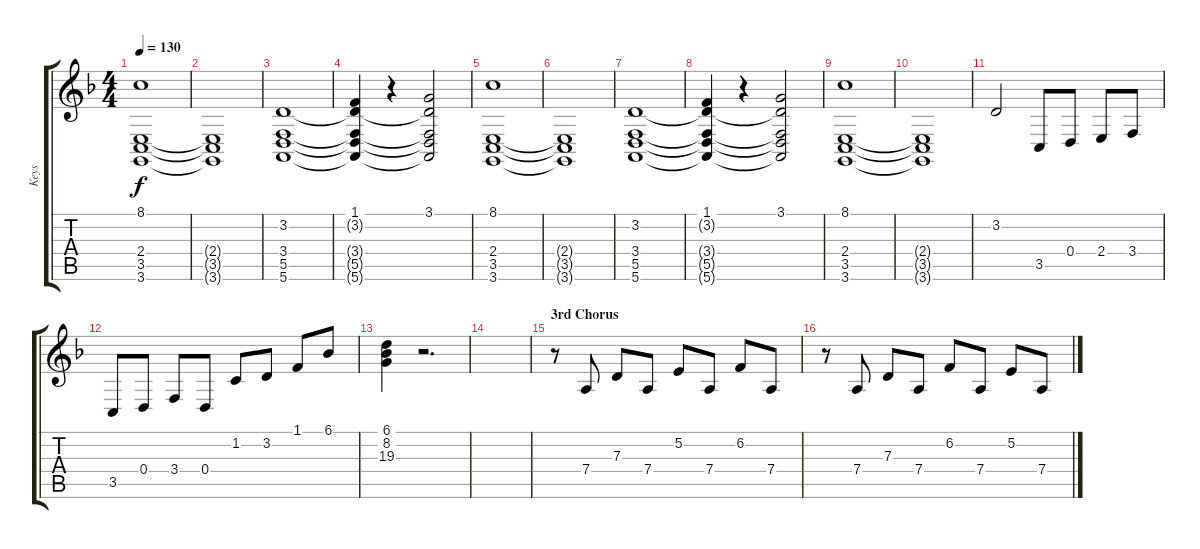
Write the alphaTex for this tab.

\track ("Keys" "Keys") {instrument lead2sawtooth}
\staff {score tabs}
\tuning (E4 B3 G3 D3 A2 E2) {hide}
\ts (4 4)
\tempo 130
\clef g2
\ks dminor
(8.1 2.4 3.5 3.6).1{dy f} |
(2.4{t} 3.5{t} 3.6{t}).1 |
(3.2 3.4 5.5 5.6).1 |
(1.1 3.2{t} 3.4{t} 5.5{t} 5.6{t}).4 r.4 (3.1 3.2{t} 3.4{t} 5.5{t} 5.6{t}).2 |
(8.1 2.4 3.5 3.6).1 |
(2.4{t} 3.5{t} 3.6{t}).1 |
(3.2 3.4 5.5 5.6).1 |
(1.1 3.2{t} 3.4{t} 5.5{t} 5.6{t}).4 r.4 (3.1 3.2{t} 3.4{t} 5.5{t} 5.6{t}).2 |
(8.1 2.4 3.5 3.6).1 |
(2.4{t} 3.5{t} 3.6{t}).1 |
3.2.2 3.5.8 0.4.8 2.4.8 3.4.8 |
3.5.8 0.4.8 3.4.8 0.4.8 1.2.8 3.2.8 1.1.8 6.1.8 |
(6.1 8.2 19.3).4 r.2{d} |
|
\section ("" "3rd Chorus")
r.8 7.4.8 7.3.8 7.4.8 5.2.8 7.4.8 6.2.8 7.4.8 |
r.8 7.4.8 7.3.8 7.4.8 6.2.8 7.4.8 5.2.8 7.4.8
